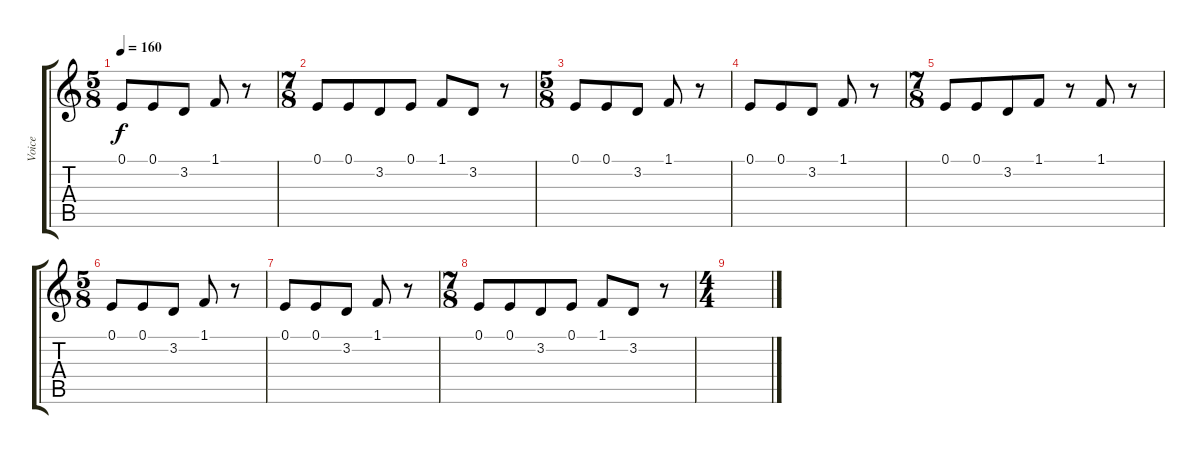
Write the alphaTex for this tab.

\track ("Voice" "Voice") {instrument flute}
\staff {score tabs}
\tuning (E4 B3 G3 D3 A2 E2) {hide}
\ts (5 8)
\tempo 160
\clef g2
\ks c
0.1.8{dy f} 0.1.8 3.2.8 1.1.8 r.8 |
\ts (7 8)
0.1.8 0.1.8 3.2.8 0.1.8 1.1.8 3.2.8 r.8 |
\ts (5 8)
0.1.8 0.1.8 3.2.8 1.1.8 r.8 |
0.1.8 0.1.8 3.2.8 1.1.8 r.8 |
\ts (7 8)
0.1.8 0.1.8 3.2.8 1.1.8 r.8 1.1.8 r.8 |
\ts (5 8)
0.1.8 0.1.8 3.2.8 1.1.8 r.8 |
0.1.8 0.1.8 3.2.8 1.1.8 r.8 |
\ts (7 8)
0.1.8 0.1.8 3.2.8 0.1.8 1.1.8 3.2.8 r.8 |
\ts (4 4)
